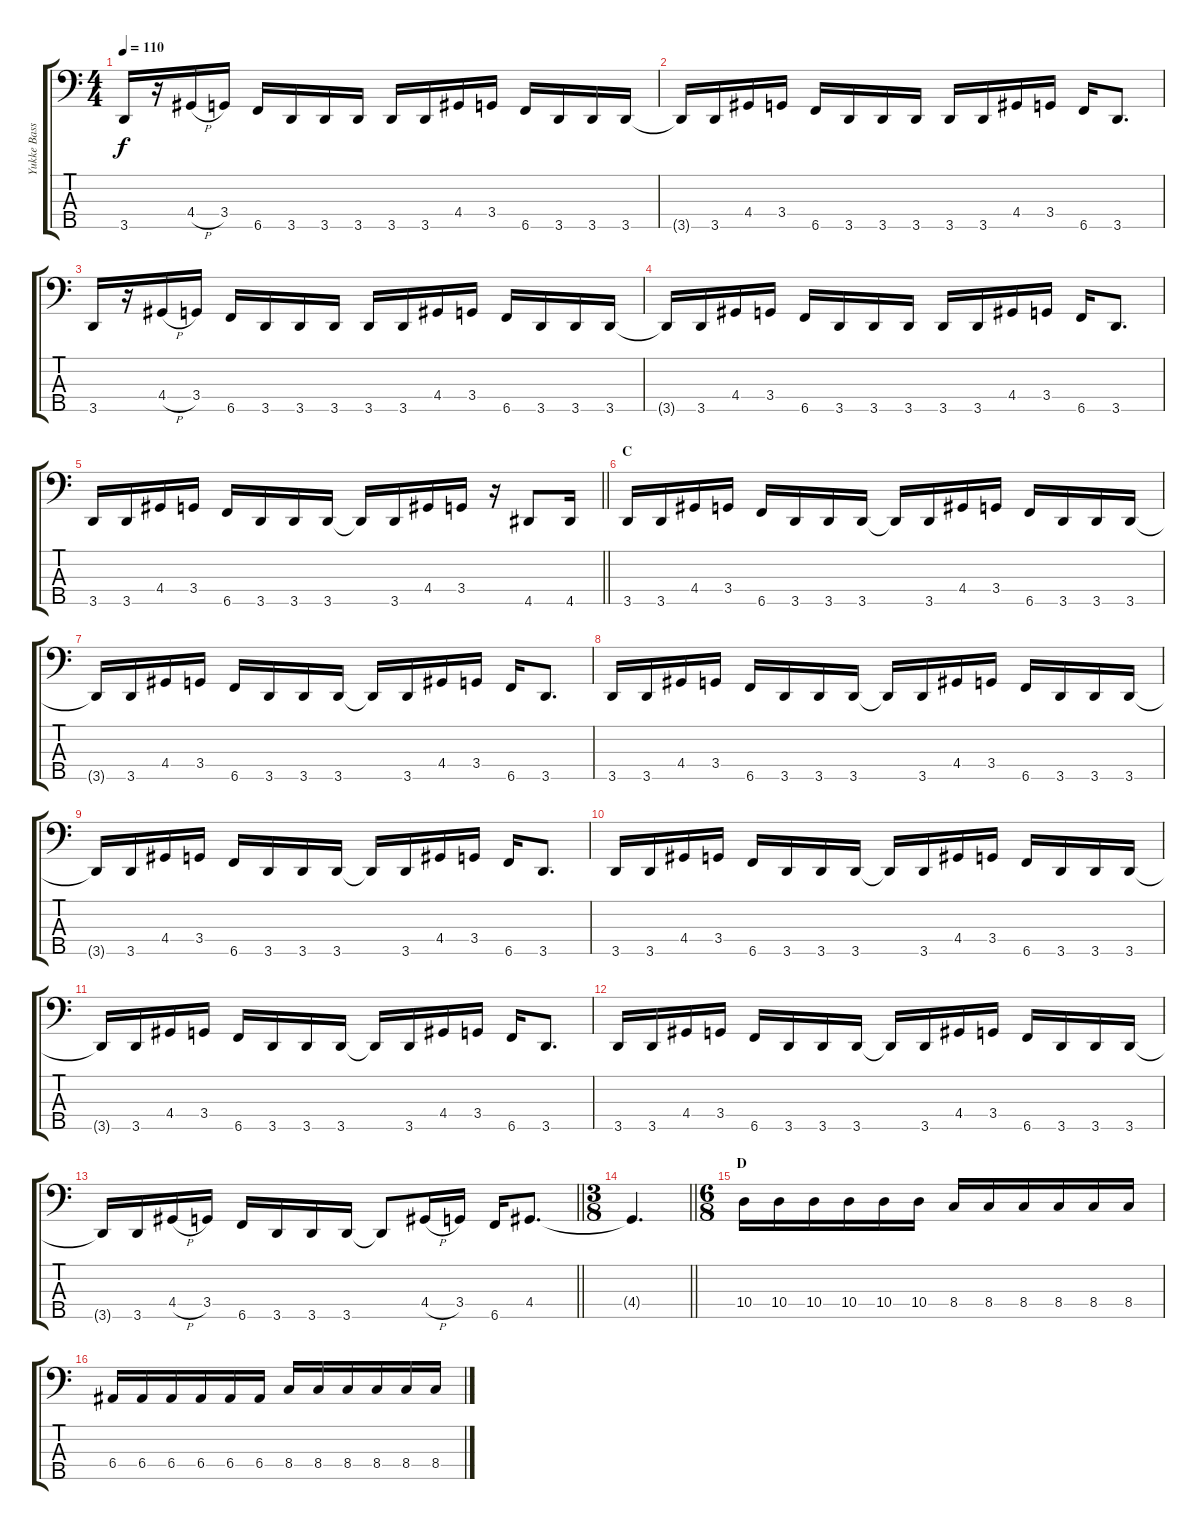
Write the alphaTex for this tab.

\track ("Yukke Bass" "Yukke Bass") {instrument electricbassfinger}
\staff {score tabs}
\tuning (G2 D2 A1 E1 B0) {hide}
\ts (4 4)
\tempo 110
\clef f4
\ks c
3.5.16{dy f} r.16 4.4{h}.16 3.4.16 6.5.16 3.5.16 3.5.16 3.5.16 3.5.16 3.5.16 4.4.16 3.4.16 6.5.16 3.5.16 3.5.16 3.5.16 |
3.5{t}.16 3.5.16 4.4.16 3.4.16 6.5.16 3.5.16 3.5.16 3.5.16 3.5.16 3.5.16 4.4.16 3.4.16 6.5.16 3.5.8{d} |
3.5.16 r.16 4.4{h}.16 3.4.16 6.5.16 3.5.16 3.5.16 3.5.16 3.5.16 3.5.16 4.4.16 3.4.16 6.5.16 3.5.16 3.5.16 3.5.16 |
3.5{t}.16 3.5.16 4.4.16 3.4.16 6.5.16 3.5.16 3.5.16 3.5.16 3.5.16 3.5.16 4.4.16 3.4.16 6.5.16 3.5.8{d} |
\barLineRight lightlight
3.5.16 3.5.16 4.4.16 3.4.16 6.5.16 3.5.16 3.5.16 3.5.16 3.5{t}.16 3.5.16 4.4.16 3.4.16 r.16 4.5.8 4.5.16 |
\section ("" "C")
3.5.16 3.5.16 4.4.16 3.4.16 6.5.16 3.5.16 3.5.16 3.5.16 3.5{t}.16 3.5.16 4.4.16 3.4.16 6.5.16 3.5.16 3.5.16 3.5.16 |
3.5{t}.16 3.5.16 4.4.16 3.4.16 6.5.16 3.5.16 3.5.16 3.5.16 3.5{t}.16 3.5.16 4.4.16 3.4.16 6.5.16 3.5.8{d} |
3.5.16 3.5.16 4.4.16 3.4.16 6.5.16 3.5.16 3.5.16 3.5.16 3.5{t}.16 3.5.16 4.4.16 3.4.16 6.5.16 3.5.16 3.5.16 3.5.16 |
3.5{t}.16 3.5.16 4.4.16 3.4.16 6.5.16 3.5.16 3.5.16 3.5.16 3.5{t}.16 3.5.16 4.4.16 3.4.16 6.5.16 3.5.8{d} |
3.5.16 3.5.16 4.4.16 3.4.16 6.5.16 3.5.16 3.5.16 3.5.16 3.5{t}.16 3.5.16 4.4.16 3.4.16 6.5.16 3.5.16 3.5.16 3.5.16 |
3.5{t}.16 3.5.16 4.4.16 3.4.16 6.5.16 3.5.16 3.5.16 3.5.16 3.5{t}.16 3.5.16 4.4.16 3.4.16 6.5.16 3.5.8{d} |
3.5.16 3.5.16 4.4.16 3.4.16 6.5.16 3.5.16 3.5.16 3.5.16 3.5{t}.16 3.5.16 4.4.16 3.4.16 6.5.16 3.5.16 3.5.16 3.5.16 |
\barLineRight lightlight
3.5{t}.16 3.5.16 4.4{h}.16 3.4.16 6.5.16 3.5.16 3.5.16 3.5.16 3.5{t}.8 4.4{h}.16 3.4.16 6.5.16 4.4.8{d} |
\ts (3 8)
\barLineRight lightlight
4.4{t}.4{d} |
\ts (6 8)
\section ("" "D")
10.4.16 10.4.16 10.4.16 10.4.16 10.4.16 10.4.16 8.4.16 8.4.16 8.4.16 8.4.16 8.4.16 8.4.16 |
6.4.16 6.4.16 6.4.16 6.4.16 6.4.16 6.4.16 8.4.16 8.4.16 8.4.16 8.4.16 8.4.16 8.4.16
